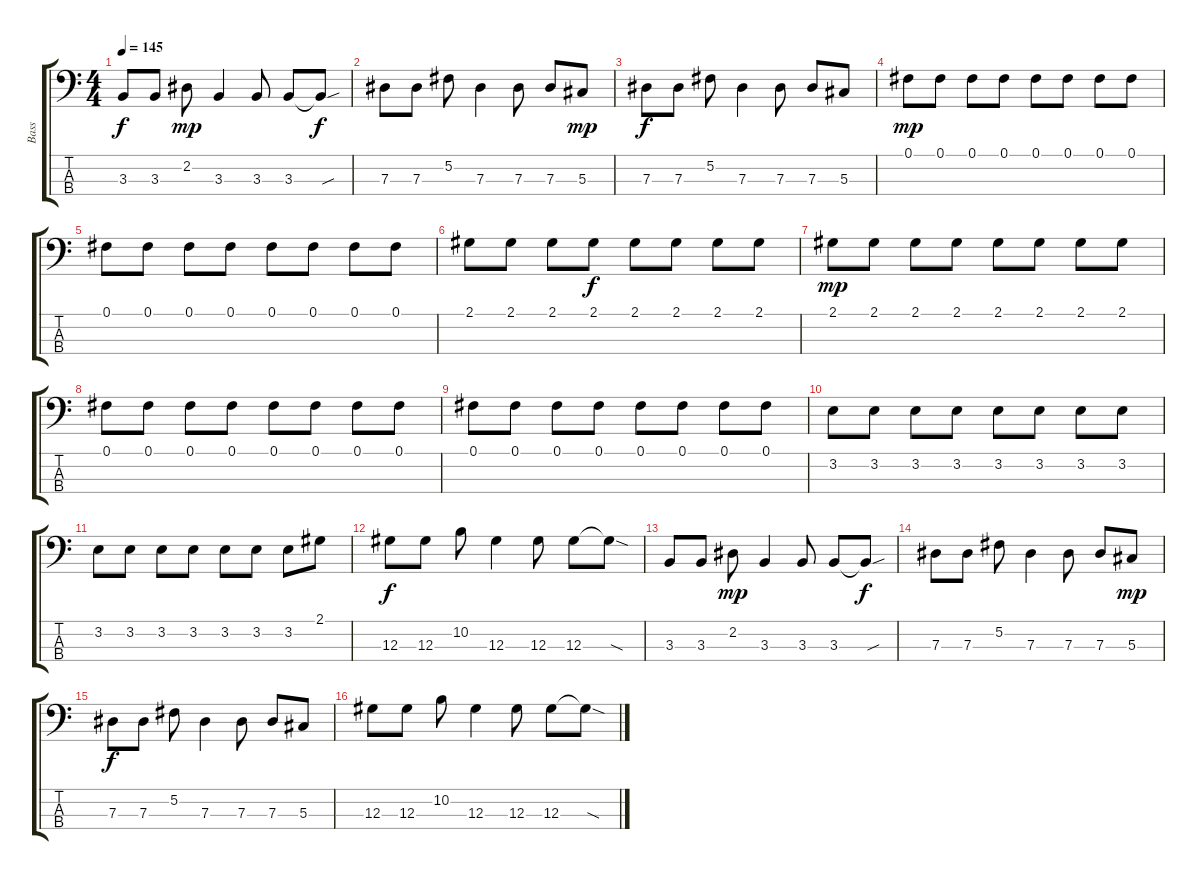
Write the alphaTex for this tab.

\track ("Bass " "Bass ") {instrument electricbassfinger}
\staff {score tabs}
\tuning (Gb2 Db2 Ab1 Eb1) {hide}
\ts (4 4)
\tempo 145
\clef f4
\ks c
3.3.8{dy f} 3.3.8 2.2.8{dy mp} 3.3.4 3.3.8 3.3.8 3.3{sou t}.8{dy f} |
7.3.8 7.3.8 5.2.8 7.3.4 7.3.8 7.3.8 5.3.8{dy mp} |
7.3.8{dy f} 7.3.8 5.2.8 7.3.4 7.3.8 7.3.8 5.3.8 |
0.1.8{dy mp} 0.1.8 0.1.8 0.1.8 0.1.8 0.1.8 0.1.8 0.1.8 |
0.1.8 0.1.8 0.1.8 0.1.8 0.1.8 0.1.8 0.1.8 0.1.8 |
2.1.8 2.1.8 2.1.8 2.1.8{dy f} 2.1.8 2.1.8 2.1.8 2.1.8 |
2.1.8{dy mp} 2.1.8 2.1.8 2.1.8 2.1.8 2.1.8 2.1.8 2.1.8 |
0.1.8 0.1.8 0.1.8 0.1.8 0.1.8 0.1.8 0.1.8 0.1.8 |
0.1.8 0.1.8 0.1.8 0.1.8 0.1.8 0.1.8 0.1.8 0.1.8 |
3.2.8 3.2.8 3.2.8 3.2.8 3.2.8 3.2.8 3.2.8 3.2.8 |
3.2.8 3.2.8 3.2.8 3.2.8 3.2.8 3.2.8 3.2.8 2.1.8 |
12.3.8{dy f} 12.3.8 10.2.8 12.3.4 12.3.8 12.3.8 12.3{sod t}.8 |
3.3.8 3.3.8 2.2.8{dy mp} 3.3.4 3.3.8 3.3.8 3.3{sou t}.8{dy f} |
7.3.8 7.3.8 5.2.8 7.3.4 7.3.8 7.3.8 5.3.8{dy mp} |
7.3.8{dy f} 7.3.8 5.2.8 7.3.4 7.3.8 7.3.8 5.3.8 |
12.3.8 12.3.8 10.2.8 12.3.4 12.3.8 12.3.8 12.3{sod t}.8
